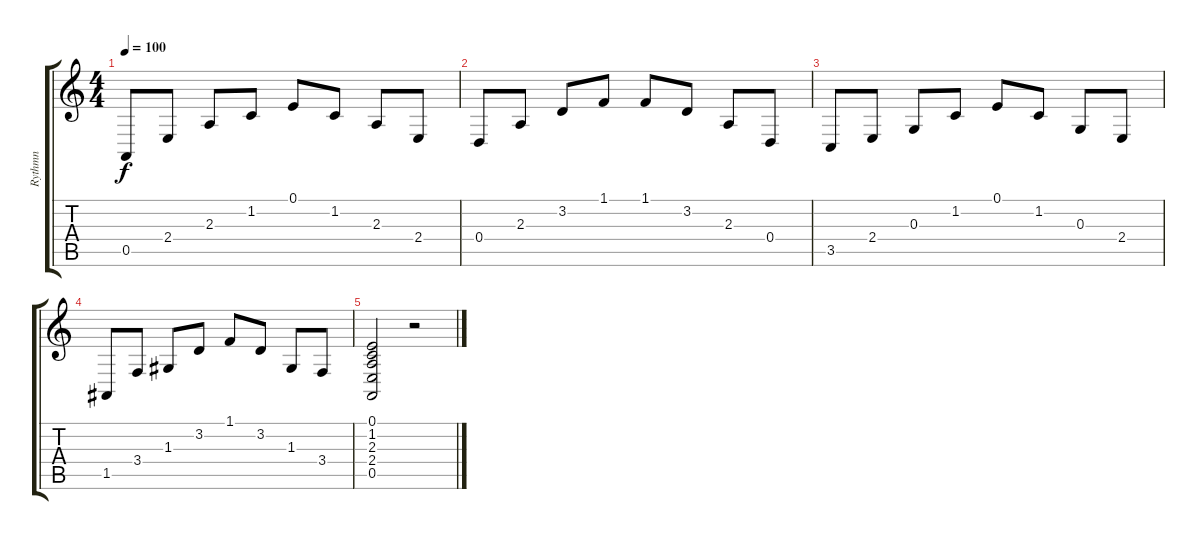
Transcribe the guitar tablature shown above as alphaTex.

\track ("Rythmn" "Rythmn") {instrument drawbarorgan}
\staff {score tabs}
\tuning (E4 B3 G3 D3 A2 E2) {hide}
\ts (4 4)
\tempo 100
\clef g2
\ks c
0.5.8{dy f} 2.4.8 2.3.8 1.2.8 0.1.8 1.2.8 2.3.8 2.4.8 |
0.4.8 2.3.8 3.2.8 1.1.8 1.1.8 3.2.8 2.3.8 0.4.8 |
3.5.8 2.4.8 0.3.8 1.2.8 0.1.8 1.2.8 0.3.8 2.4.8 |
1.5.8 3.4.8 1.3.8 3.2.8 1.1.8 3.2.8 1.3.8 3.4.8 |
(0.1 1.2 2.3 2.4 0.5).2 r.2
